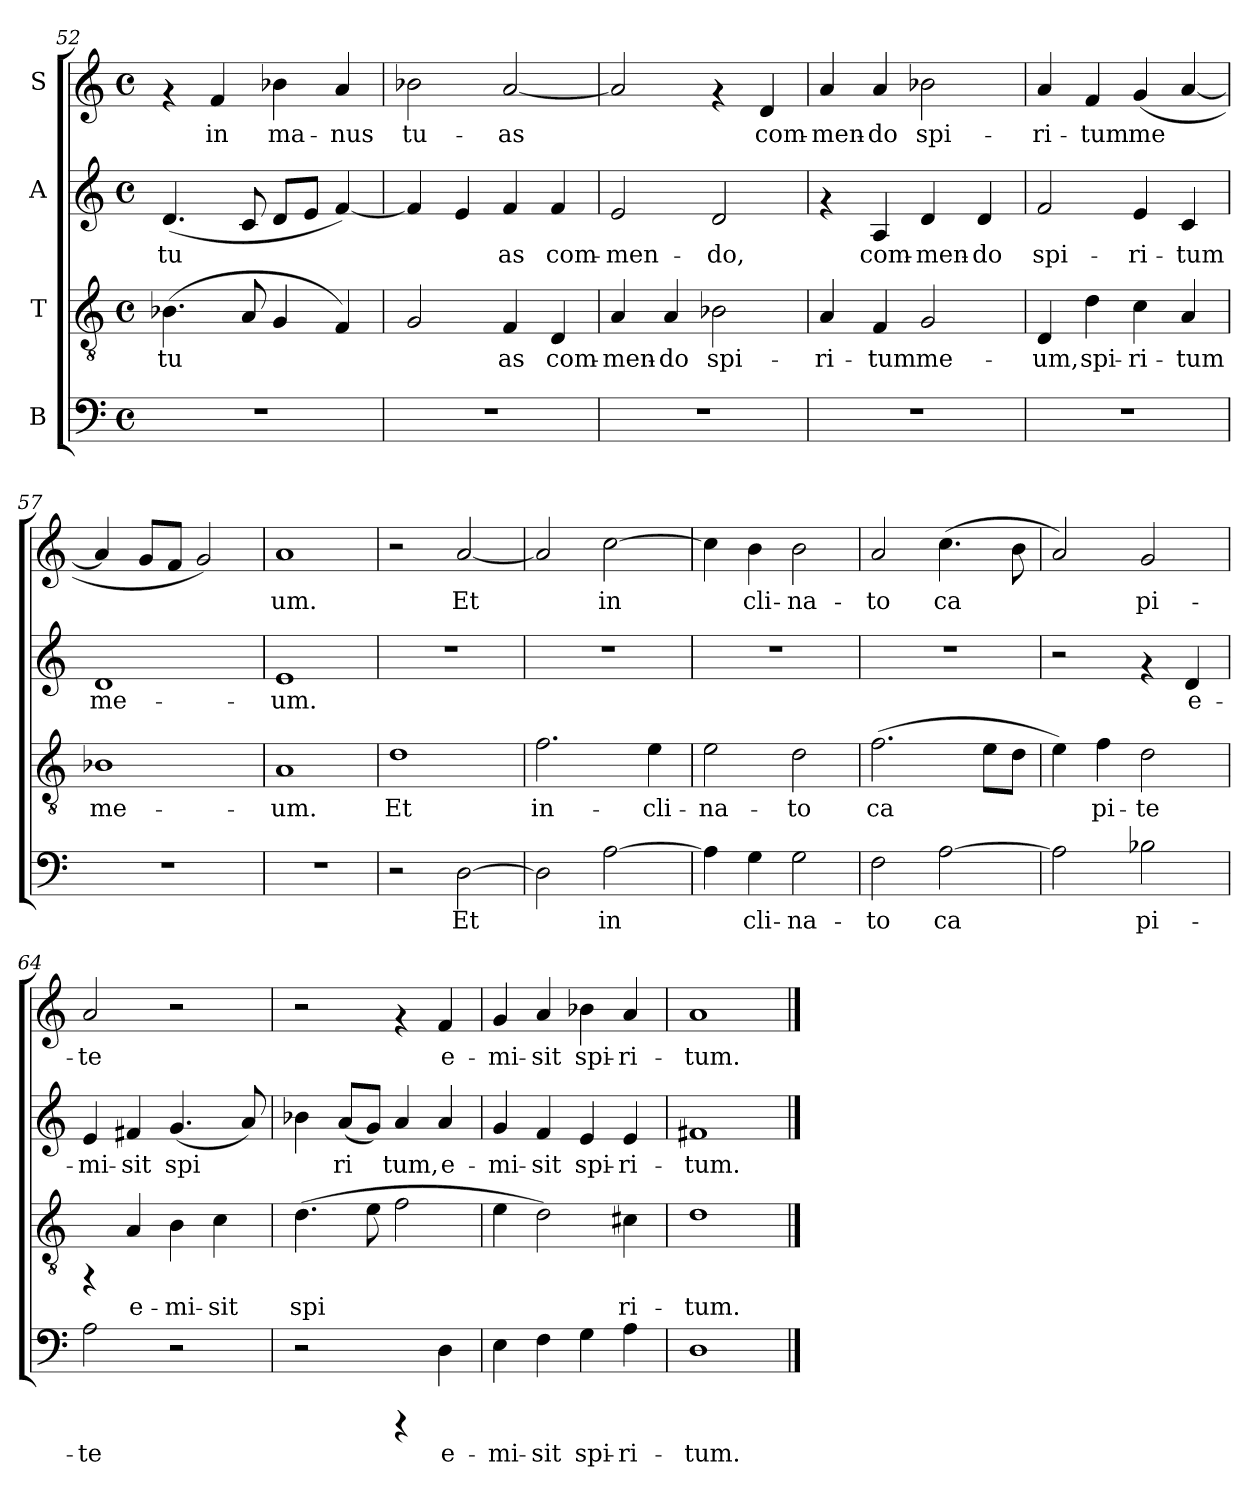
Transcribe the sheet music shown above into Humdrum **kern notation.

**kern	**text	**kern	**text	**kern	**text	**kern	**text
*part4	*part4	*part3	*part3	*part2	*part2	*part1	*part1
*staff4	*staff4	*staff3	*staff3	*staff2	*staff2	*staff1	*staff1
*I"B	*	*I"T	*	*I"A	*	*I"S	*
*clefF4	*	*clefGv2	*	*clefG2	*	*clefG2	*
*k[]	*	*k[]	*	*k[]	*	*k[]	*
*C:	*	*C:	*	*C:	*	*C:	*
*M4/4	*	*M4/4	*	*M4/4	*	*M4/4	*
*met(c)	*	*met(c)	*	*met(c)	*	*met(c)	*
=52	=52	=52	=52	=52	=52	=52	=52
!	!	!	!LO:LY:b:cj	!	!LO:LY:b:cj	!	!
1r	.	(>4.B-X\	tu-	(>4.d/	tu-	4rf	.
!	!	!	!	!	!	!	!LO:LY:b:cj
.	.	.	.	.	.	4f/	in
!	!	!	!LO:LY:b:cj	!	!LO:LY:b:cj	!	!
.	.	8A/	--	8c/	--	.	.
!	!	!	!LO:LY:b:cj	!	!LO:LY:b:cj	!	!LO:LY:b:cj
.	.	4G/	--	8d/L	--	4b-X\	ma-
!	!	!	!	!	!LO:LY:b:cj	!	!
.	.	.	.	8e/J	--	.	.
!	!	!	!LO:LY:b:cj	!	!LO:LY:b:cj	!	!LO:LY:b:cj
.	.	4F/)	--	[<4f/)	--	4a/	-nus
!!LO:LB:g=z
=53	=53	=53	=53	=53	=53	=53	=53
!	!	!	!LO:LY:b:cj	!	!LO:LY:b:cj	!	!LO:LY:b:cj
1r	.	2G/	--	4f/]	--	2b-X\	tu-
!	!	!	!	!	!LO:LY:b:cj	!	!
.	.	.	.	4e/	--	.	.
!	!	!	!LO:LY:b:cj	!	!LO:LY:b:cj	!	!LO:LY:b:cj
.	.	4F/	-as	4f/	-as	[<2a/	-as
!	!	!	!LO:LY:b:cj	!	!LO:LY:b:cj	!	!
.	.	4D/	com-	4f/	com-	.	.
=54	=54	=54	=54	=54	=54	=54	=54
!	!	!	!LO:LY:b:cj	!	!LO:LY:b:cj	!	!LO:LY:b:cj
1r	.	4A/	-men-	2e/	-men-	2a/]	.
!	!	!	!LO:LY:b:cj	!	!	!	!
.	.	4A/	-do	.	.	.	.
!	!	!	!LO:LY:b:cj	!	!LO:LY:b:cj	!	!
.	.	2B-X\	spi-	2d/	-do,	4rf	.
!	!	!	!	!	!	!	!LO:LY:b:cj
.	.	.	.	.	.	4d/	com-
=55	=55	=55	=55	=55	=55	=55	=55
!	!	!	!LO:LY:b:cj	!	!	!	!LO:LY:b:cj
1r	.	4A/	-ri-	4rf	.	4a/	-men-
!	!	!	!LO:LY:b:cj	!	!LO:LY:b:cj	!	!LO:LY:b:cj
.	.	4F/	-tum	4A/	com-	4a/	-do
!	!	!	!LO:LY:b:cj	!	!LO:LY:b:cj	!	!LO:LY:b:cj
.	.	2G/	me-	4d/	-men-	2b-X\	spi-
!	!	!	!	!	!LO:LY:b:cj	!	!
.	.	.	.	4d/	-do	.	.
=56	=56	=56	=56	=56	=56	=56	=56
!	!	!	!LO:LY:b:cj	!	!LO:LY:b:cj	!	!LO:LY:b:cj
1r	.	4D/	-um,	2f/	spi-	4a/	-ri-
!	!	!	!LO:LY:b:cj	!	!	!	!LO:LY:b:cj
.	.	4d\	spi-	.	.	4f/	-tum
!	!	!	!LO:LY:b:cj	!	!LO:LY:b:cj	!	!LO:LY:b:cj
.	.	4c\	-ri-	4e/	-ri-	(<4g/	me-
!	!	!	!LO:LY:b:cj	!	!LO:LY:b:cj	!	!LO:LY:b:cj
.	.	4A/	-tum	4c/	-tum	[<4a/	--
=57	=57	=57	=57	=57	=57	=57	=57
!	!	!	!LO:LY:b:cj	!	!LO:LY:b:cj	!	!LO:LY:b:cj
1r	.	1B-X	me-	1d	me-	4a/]	--
!	!	!	!	!	!	!	!LO:LY:b:cj
.	.	.	.	.	.	8g/L	--
!	!	!	!	!	!	!	!LO:LY:b:cj
.	.	.	.	.	.	8f/J	--
!	!	!	!	!	!	!	!LO:LY:b:cj
.	.	.	.	.	.	2g/)	--
=58	=58	=58	=58	=58	=58	=58	=58
!	!	!	!LO:LY:b:cj	!	!LO:LY:b:cj	!	!LO:LY:b:cj
1r	.	1A	-um.	1e	-um.	1a	-um.
!!LO:LB:g=z
=59	=59	=59	=59	=59	=59	=59	=59
!	!	!	!LO:LY:b:cj	!	!	!	!
2r	.	1d	Et	1r	.	2r	.
!	!LO:LY:b:cj	!	!	!	!	!	!LO:LY:b:cj
[>2D\	Et	.	.	.	.	[<2a/	Et
=60	=60	=60	=60	=60	=60	=60	=60
!	!LO:LY:b:cj	!	!LO:LY:b:cj	!	!	!	!LO:LY:b:cj
2D\]	.	2.f\	in-	1r	.	2a/]	.
!	!LO:LY:b:cj	!	!	!	!	!	!LO:LY:b:cj
[>2A\	in-	.	.	.	.	[>2cc\	in-
!	!	!	!LO:LY:b:cj	!	!	!	!
.	.	4e\	-cli-	.	.	.	.
=61	=61	=61	=61	=61	=61	=61	=61
!	!LO:LY:b:cj	!	!LO:LY:b:cj	!	!	!	!LO:LY:b:cj
4A\]	--	2e\	-na-	1r	.	4cc\]	--
!	!LO:LY:b:cj	!	!	!	!	!	!LO:LY:b:cj
4G\	-cli-	.	.	.	.	4b\	-cli-
!	!LO:LY:b:cj	!	!LO:LY:b:cj	!	!	!	!LO:LY:b:cj
2G\	-na-	2d\	-to	.	.	2b\	-na-
=62	=62	=62	=62	=62	=62	=62	=62
!	!LO:LY:b:cj	!	!LO:LY:b:cj	!	!	!	!LO:LY:b:cj
2F\	-to	(>2.f\	ca-	1r	.	2a/	-to
!	!LO:LY:b:cj	!	!	!	!	!	!LO:LY:b:cj
[>2A\	ca-	.	.	.	.	(>4.cc\	ca-
!	!	!	!LO:LY:b:cj	!	!	!	!
.	.	8e\L	--	.	.	.	.
!	!	!	!LO:LY:b:cj	!	!	!	!LO:LY:b:cj
.	.	8d\J	--	.	.	8b\	--
=63	=63	=63	=63	=63	=63	=63	=63
!	!LO:LY:b:cj	!	!LO:LY:b:cj	!	!	!	!LO:LY:b:cj
2A\]	--	4e\)	--	2r	.	2a/)	--
!	!	!	!LO:LY:b:cj	!	!	!	!
.	.	4f\	-pi-	.	.	.	.
!	!LO:LY:b:cj	!	!LO:LY:b:cj	!	!	!	!LO:LY:b:cj
2B-X\	-pi-	2d\	-te	4rf	.	2g/	-pi-
!	!	!	!	!	!LO:LY:b:cj	!	!
.	.	.	.	4d/	e-	.	.
=64	=64	=64	=64	=64	=64	=64	=64
!	!LO:LY:b:cj	!	!	!	!LO:LY:b:cj	!	!LO:LY:b:cj
2A\	-te	4rFF	.	4e/	-mi-	2a/	-te
!	!	!	!LO:LY:b:cj	!	!LO:LY:b:cj	!	!
.	.	4A/	e-	4f#X/	-sit	.	.
!	!	!	!LO:LY:b:cj	!	!LO:LY:b:cj	!	!
2r	.	4B\	-mi-	(>4.g/	spi-	2r	.
!	!	!	!LO:LY:b:cj	!	!	!	!
.	.	4c\	-sit	.	.	.	.
!	!	!	!	!	!LO:LY:b:cj	!	!
.	.	.	.	8a/)	--	.	.
!!LO:PB:g=z
=65	=65	=65	=65	=65	=65	=65	=65
!	!	!	!LO:LY:b:cj	!	!LO:LY:b:cj	!	!
2r	.	(>4.d\	spi-	4b-X\	--	2r	.
!	!	!	!	!	!LO:LY:b:cj	!	!
.	.	.	.	(<8a/L	-ri-	.	.
!	!	!	!LO:LY:b:cj	!	!LO:LY:b:cj	!	!
.	.	8e\	--	8g/J)	--	.	.
!	!	!	!LO:LY:b:cj	!	!LO:LY:b:cj	!	!
4rCCC	.	2f\	--	4a/	-tum,	4rf	.
!	!LO:LY:b:cj	!	!	!	!LO:LY:b:cj	!	!LO:LY:b:cj
4D\	e-	.	.	4a/	e-	4f/	e-
=66	=66	=66	=66	=66	=66	=66	=66
!	!LO:LY:b:cj	!	!LO:LY:b:cj	!	!LO:LY:b:cj	!	!LO:LY:b:cj
4E\	-mi-	4e\	--	4g/	-mi-	4g/	-mi-
!	!LO:LY:b:cj	!	!LO:LY:b:cj	!	!LO:LY:b:cj	!	!LO:LY:b:cj
4F\	-sit	2d\)	--	4f/	-sit	4a/	-sit
!	!LO:LY:b:cj	!	!	!	!LO:LY:b:cj	!	!LO:LY:b:cj
4G\	spi-	.	.	4e/	spi-	4b-X\	spi-
!	!LO:LY:b:cj	!	!LO:LY:b:cj	!	!LO:LY:b:cj	!	!LO:LY:b:cj
4A\	-ri-	4c#X\	-ri-	4e/	-ri-	4a/	-ri-
=67	=67	=67	=67	=67	=67	=67	=67
!	!LO:LY:b:cj	!	!LO:LY:b:cj	!	!LO:LY:b:cj	!	!LO:LY:b:cj
1D	-tum.	1d	-tum.	1f#X	-tum.	1a	-tum.
==	==	==	==	==	==	==	==
*-	*-	*-	*-	*-	*-	*-	*-
